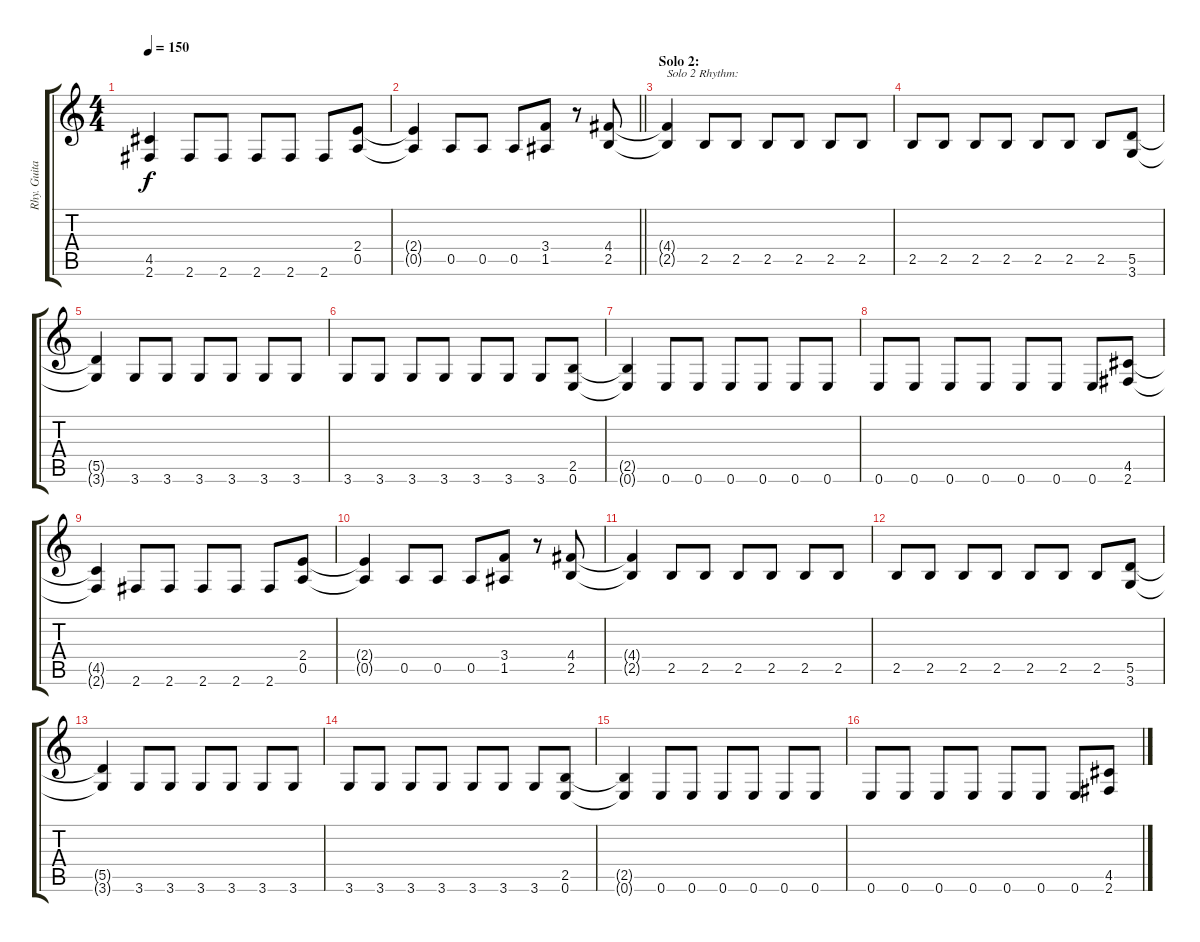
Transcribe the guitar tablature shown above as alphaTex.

\track ("Rhy. Guitar 1" "Rhy. Guita") {instrument acousticguitarsteel}
\staff {score tabs}
\tuning (E4 B3 G3 D3 A2 E2) {hide}
\ts (4 4)
\tempo 150
\clef g2
\ks c
(4.5{t} 2.6{t}).4{dy f} 2.6.8 2.6.8 2.6.8 2.6.8 2.6.8 (2.4 0.5).8 |
\barLineRight lightlight
(2.4{t} 0.5{t}).4 0.5.8 0.5.8 0.5.8 (3.4 1.5).8 r.8 (4.4 2.5).8 |
\section ("" "Solo 2:")
(4.4{t} 2.5{t}).4{txt "Solo 2 Rhythm:"} 2.5.8 2.5.8 2.5.8 2.5.8 2.5.8 2.5.8 |
2.5.8 2.5.8 2.5.8 2.5.8 2.5.8 2.5.8 2.5.8 (5.5 3.6).8 |
(5.5{t} 3.6{t}).4 3.6.8 3.6.8 3.6.8 3.6.8 3.6.8 3.6.8 |
3.6.8 3.6.8 3.6.8 3.6.8 3.6.8 3.6.8 3.6.8 (2.5 0.6).8 |
(2.5{t} 0.6{t}).4 0.6.8 0.6.8 0.6.8 0.6.8 0.6.8 0.6.8 |
0.6.8 0.6.8 0.6.8 0.6.8 0.6.8 0.6.8 0.6.8 (4.5 2.6).8 |
(4.5{t} 2.6{t}).4 2.6.8 2.6.8 2.6.8 2.6.8 2.6.8 (2.4 0.5).8 |
(2.4{t} 0.5{t}).4 0.5.8 0.5.8 0.5.8 (3.4 1.5).8 r.8 (4.4 2.5).8 |
(4.4{t} 2.5{t}).4 2.5.8 2.5.8 2.5.8 2.5.8 2.5.8 2.5.8 |
2.5.8 2.5.8 2.5.8 2.5.8 2.5.8 2.5.8 2.5.8 (5.5 3.6).8 |
(5.5{t} 3.6{t}).4 3.6.8 3.6.8 3.6.8 3.6.8 3.6.8 3.6.8 |
3.6.8 3.6.8 3.6.8 3.6.8 3.6.8 3.6.8 3.6.8 (2.5 0.6).8 |
(2.5{t} 0.6{t}).4 0.6.8 0.6.8 0.6.8 0.6.8 0.6.8 0.6.8 |
0.6.8 0.6.8 0.6.8 0.6.8 0.6.8 0.6.8 0.6.8 (4.5 2.6).8
